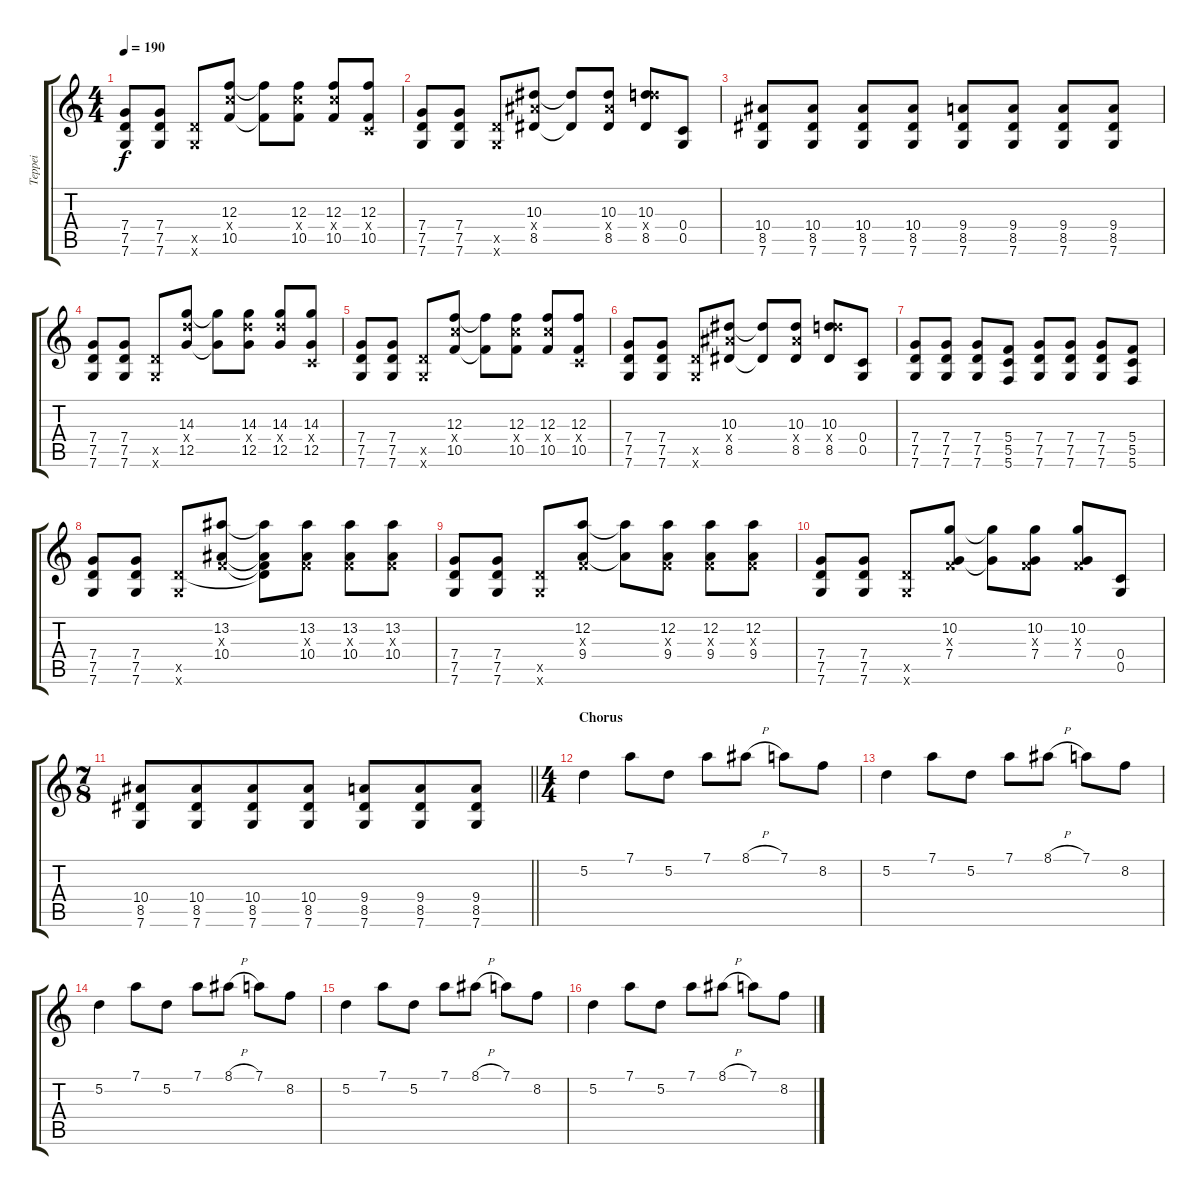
\track ("Teppei" "Teppei") {instrument overdrivenguitar}
\staff {score tabs}
\tuning (D4 A3 F3 C3 G2 C2) {hide}
\ts (4 4)
\tempo 190
\clef g2
\ks c
(7.4 7.5 7.6).8{dy f} (7.4 7.5 7.6).8 (7.5{x} 7.6{x}).8 (12.3 12.4{x} 10.5).8 (12.3{t} 10.5{t}).8 (12.3 12.4{x} 10.5).8 (12.3 12.4{x} 10.5).8 (12.3 0.4{x} 10.5).8 |
(7.4 7.5 7.6).8 (7.4 7.5 7.6).8 (7.5{x} 7.6{x}).8 (10.3 10.4{x} 8.5).8 (10.3{t} 8.5{t}).8 (10.3 10.4{x} 8.5).8 (10.3 14.4{x} 8.5).8 (0.4 0.5).8 |
(10.4 8.5 7.6).8 (10.4 8.5 7.6).8 (10.4 8.5 7.6).8 (10.4 8.5 7.6).8 (9.4 8.5 7.6).8 (9.4 8.5 7.6).8 (9.4 8.5 7.6).8 (9.4 8.5 7.6).8 |
(7.4 7.5 7.6).8 (7.4 7.5 7.6).8 (7.5{x} 7.6{x}).8 (14.3 14.4{x} 12.5).8 (14.3{t} 12.5{t}).8 (14.3 14.4{x} 12.5).8 (14.3 14.4{x} 12.5).8 (14.3 0.4{x} 12.5).8 |
(7.4 7.5 7.6).8 (7.4 7.5 7.6).8 (7.5{x} 7.6{x}).8 (12.3 12.4{x} 10.5).8 (12.3{t} 10.5{t}).8 (12.3 12.4{x} 10.5).8 (12.3 12.4{x} 10.5).8 (12.3 0.4{x} 10.5).8 |
(7.4 7.5 7.6).8 (7.4 7.5 7.6).8 (7.5{x} 7.6{x}).8 (10.3 10.4{x} 8.5).8 (10.3{t} 8.5{t}).8 (10.3 10.4{x} 8.5).8 (10.3 14.4{x} 8.5).8 (0.4 0.5).8 |
(7.4 7.5 7.6).8 (7.4 7.5 7.6).8 (7.4 7.5 7.6).8 (5.4 5.5 5.6).8 (7.4 7.5 7.6).8 (7.4 7.5 7.6).8 (7.4 7.5 7.6).8 (5.4 5.5 5.6).8 |
(7.4 7.5 7.6).8 (7.4 7.5 7.6).8 (7.5{x} 7.6{x}).8 (13.2 0.3{x} 10.4).8 (13.2{t} 0.3{t} 10.4{t} 7.5{t}).8 (13.2 0.3{x} 10.4).8 (13.2 0.3{x} 10.4).8 (13.2 0.3{x} 10.4).8 |
(7.4 7.5 7.6).8 (7.4 7.5 7.6).8 (7.5{x} 7.6{x}).8 (12.2 0.3{x} 9.4).8 (12.2{t} 9.4{t}).8 (12.2 0.3{x} 9.4).8 (12.2 0.3{x} 9.4).8 (12.2 0.3{x} 9.4).8 |
(7.4 7.5 7.6).8 (7.4 7.5 7.6).8 (7.5{x} 7.6{x}).8 (10.2 0.3{x} 7.4).8 (10.2{t} 7.4{t}).8 (10.2 0.3{x} 7.4).8 (10.2 0.3{x} 7.4).8 (0.4 0.5).8 |
\ts (7 8)
\barLineRight lightlight
(10.4 8.5 7.6).8 (10.4 8.5 7.6).8 (10.4 8.5 7.6).8 (10.4 8.5 7.6).8 (9.4 8.5 7.6).8 (9.4 8.5 7.6).8 (9.4 8.5 7.6).8 |
\ts (4 4)
\section ("" "Chorus")
5.2.4 7.1.8 5.2.8 7.1.8 8.1{h}.8 7.1.8 8.2.8 |
5.2.4 7.1.8 5.2.8 7.1.8 8.1{h}.8 7.1.8 8.2.8 |
5.2.4 7.1.8 5.2.8 7.1.8 8.1{h}.8 7.1.8 8.2.8 |
5.2.4 7.1.8 5.2.8 7.1.8 8.1{h}.8 7.1.8 8.2.8 |
5.2.4 7.1.8 5.2.8 7.1.8 8.1{h}.8 7.1.8 8.2.8
